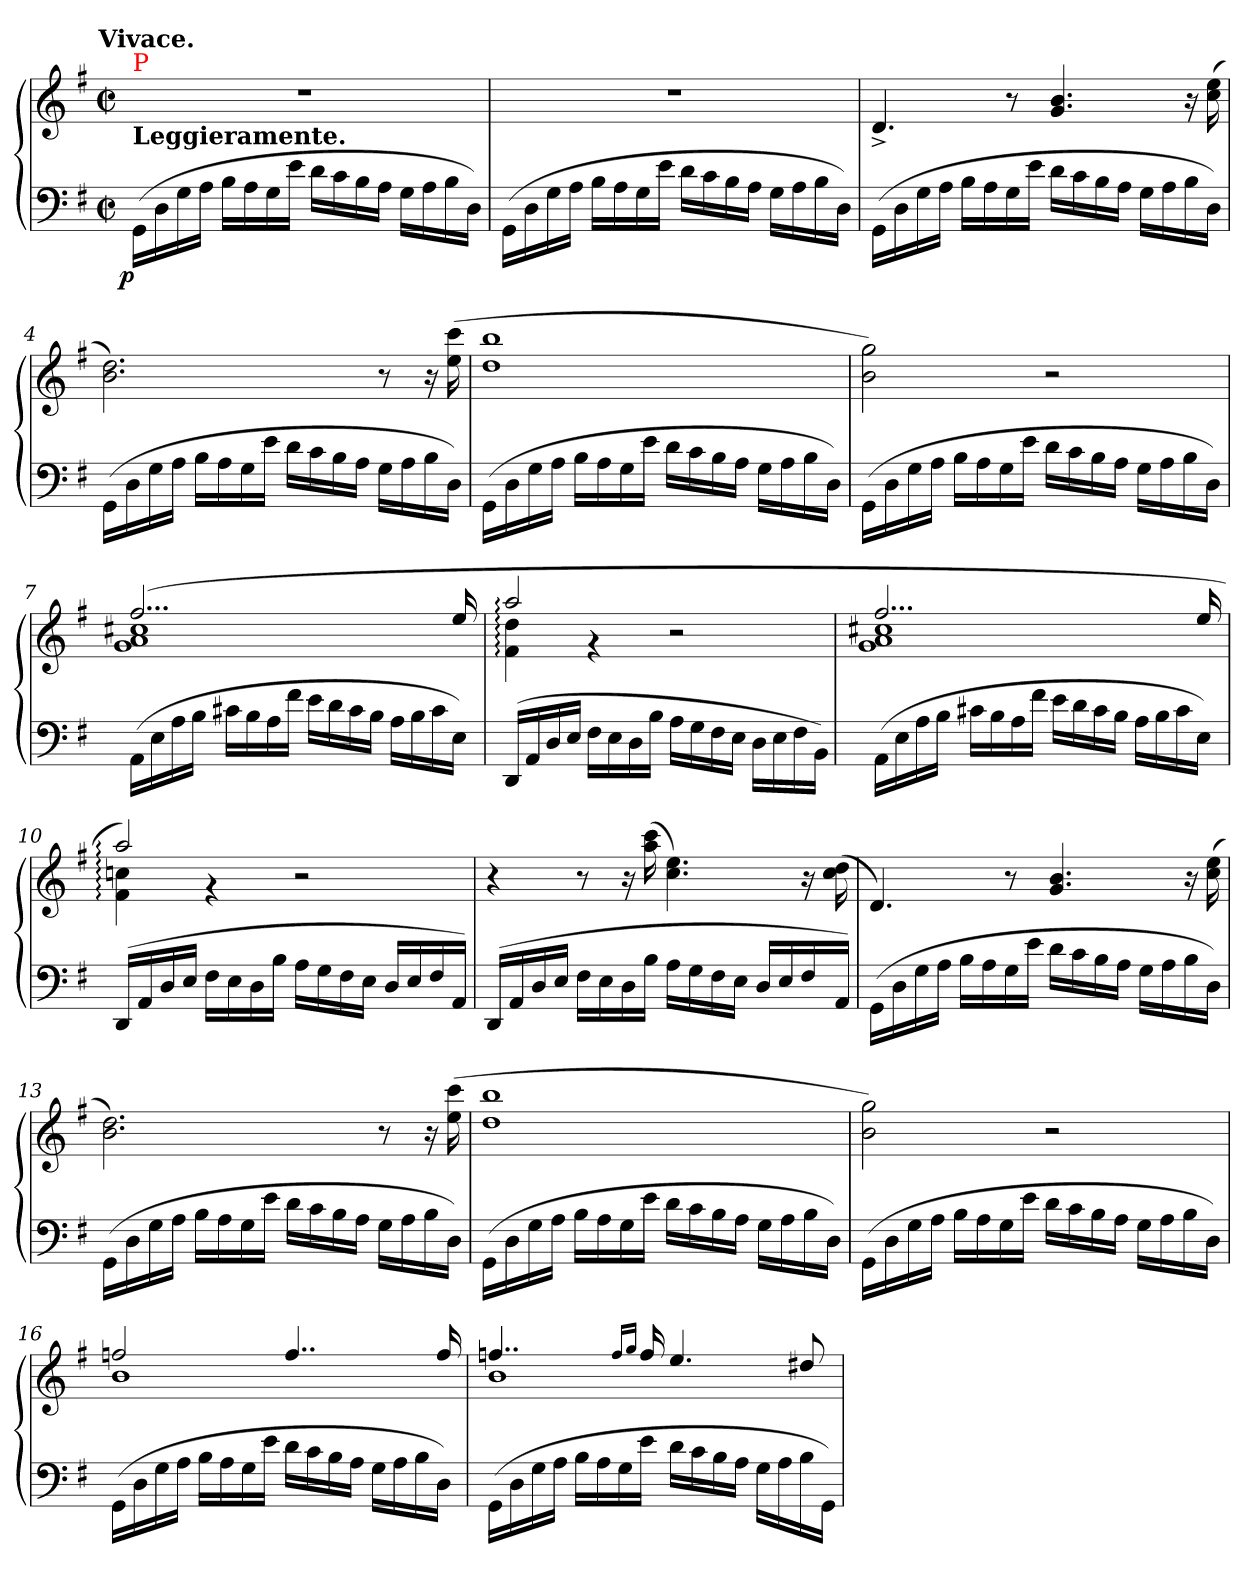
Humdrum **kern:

**kern	**kern	**dynam
*part1	*part1	*part1
*staff2	*staff1	*staff1/2
*clefF4	*clefG2	*
*k[f#]	*k[f#]	*
*G:	*G:	*
!!LO:TX:omd:t=Vivace.
*M2/2	*M2/2	*
*met(c|)	*met(c|)	*
*MM148	*MM148	*
=1	=1	=1
!	!LO:TX:a:color=red:t=P	!
!LO:TX:a:B:t=Leggieramente.	!	!
!	!	!LO:DY:b=2:rj
(>16GGLL	1rdd	p
16D	.	.
16G	.	.
16AJJ	.	.
16BLL	.	.
16A	.	.
16G	.	.
16eJJ	.	.
16dLL	.	.
16c	.	.
16B	.	.
16AJJ	.	.
16GLL	.	.
16A	.	.
16B	.	.
16DJJ)	.	.
=2	=2	=2
(>16GGLL	1rdd	.
16D	.	.
16G	.	.
16AJJ	.	.
16BLL	.	.
16A	.	.
16G	.	.
16eJJ	.	.
16dLL	.	.
16c	.	.
16B	.	.
16AJJ	.	.
16GLL	.	.
16A	.	.
16B	.	.
16DJJ)	.	.
=3	=3	=3
(>16GGLL	4.d^	.
16D	.	.
16G	.	.
16AJJ	.	.
16BLL	.	.
16A	.	.
16G	8r	.
16eJJ	.	.
16dLL	4.b 4.g	.
16c	.	.
16B	.	.
16AJJ	.	.
16GLL	.	.
16A	.	.
16B	16r	.
16DJJ)	(>16ee 16cc	.
=4	=4	=4
(>16GGLL	2.dd 2.b)	.
16D	.	.
16G	.	.
16AJJ	.	.
16BLL	.	.
16A	.	.
16G	.	.
16eJJ	.	.
16dLL	.	.
16c	.	.
16B	.	.
16AJJ	.	.
16GLL	8r	.
16A	.	.
16B	16r	.
16DJJ)	(>16ccc 16ee	.
=5	=5	=5
(>16GGLL	1bb 1dd	.
16D	.	.
16G	.	.
16AJJ	.	.
16BLL	.	.
16A	.	.
16G	.	.
16eJJ	.	.
16dLL	.	.
16c	.	.
16B	.	.
16AJJ	.	.
16GLL	.	.
16A	.	.
16B	.	.
16DJJ)	.	.
=6	=6	=6
(>16GGLL	2gg 2b)	.
16D	.	.
16G	.	.
16AJJ	.	.
16BLL	.	.
16A	.	.
16G	.	.
16eJJ	.	.
16dLL	2r	.
16c	.	.
16B	.	.
16AJJ	.	.
16GLL	.	.
16A	.	.
16B	.	.
16DJJ)	.	.
=7	=7	=7
*	*^	*
(>16AALL	(>2...ff#	1cc#X 1a 1g	.
16E	.	.	.
16A	.	.	.
16BJJ	.	.	.
16c#XLL	.	.	.
16B	.	.	.
16A	.	.	.
16f#JJ	.	.	.
16eLL	.	.	.
16d	.	.	.
16c#	.	.	.
16BJJ	.	.	.
16ALL	.	.	.
16B	.	.	.
16c#	.	.	.
16EJJ)	16ee	.	.
=8	=8	=8	=8
(>16DDLL	2aa:	4dd: 4f#:	.
16AA	.	.	.
16D	.	.	.
16EJJ	.	.	.
16F#LL	.	4r	.
16E	.	.	.
16D	.	.	.
16BJJ	.	.	.
16ALL	2ryy	2r	.
16G	.	.	.
16F#	.	.	.
16EJJ	.	.	.
16DLL	.	.	.
16E	.	.	.
16F#	.	.	.
16BBJJ)	.	.	.
=9	=9	=9	=9
(>16AALL	2...ff#	1cc#X 1a 1g	.
16E	.	.	.
16A	.	.	.
16BJJ	.	.	.
16c#XLL	.	.	.
16B	.	.	.
16A	.	.	.
16f#JJ	.	.	.
16eLL	.	.	.
16d	.	.	.
16c#	.	.	.
16BJJ	.	.	.
16ALL	.	.	.
16B	.	.	.
16c#	.	.	.
16EJJ)	16ee	.	.
=10	=10	=10	=10
(>16DDLL	2aa:)	4ccn: 4f#:	.
16AA	.	.	.
16D	.	.	.
16EJJ	.	.	.
16F#LL	.	4r	.
16E	.	.	.
16D	.	.	.
16BJJ	.	.	.
16ALL	2ryy	2r	.
16G	.	.	.
16F#	.	.	.
16EJJ	.	.	.
16DLL	.	.	.
16E	.	.	.
16F#	.	.	.
16AAJJ)	.	.	.
*	*v	*v	*
=11	=11	=11
(>16DDLL	4r	.
16AA	.	.
16D	.	.
16EJJ	.	.
16F#LL	8r	.
16E	.	.
16D	16r	.
16BJJ	(>16ccc 16aa	.
16ALL	4.ee 4.cc)	.
16G	.	.
16F#	.	.
16EJJ	.	.
16DLL	.	.
16E	.	.
16F#	16r	.
16AAJJ)	(>16dd\ 16cc\	.
=12	=12	=12
(>16GGLL	4.d)	.
16D	.	.
16G	.	.
16AJJ	.	.
16BLL	.	.
16A	.	.
16G	8r	.
16eJJ	.	.
16dLL	4.b 4.g	.
16c	.	.
16B	.	.
16AJJ	.	.
16GLL	.	.
16A	.	.
16B	16r	.
16DJJ)	(>16ee 16cc	.
=13	=13	=13
(>16GGLL	2.dd 2.b)	.
16D	.	.
16G	.	.
16AJJ	.	.
16BLL	.	.
16A	.	.
16G	.	.
16eJJ	.	.
16dLL	.	.
16c	.	.
16B	.	.
16AJJ	.	.
16GLL	8r	.
16A	.	.
16B	16r	.
16DJJ)	(>16ccc 16ee	.
=14	=14	=14
(>16GGLL	1bb 1dd	.
16D	.	.
16G	.	.
16AJJ	.	.
16BLL	.	.
16A	.	.
16G	.	.
16eJJ	.	.
16dLL	.	.
16c	.	.
16B	.	.
16AJJ	.	.
16GLL	.	.
16A	.	.
16B	.	.
16DJJ)	.	.
=15	=15	=15
(>16GGLL	2gg 2b)	.
16D	.	.
16G	.	.
16AJJ	.	.
16BLL	.	.
16A	.	.
16G	.	.
16eJJ	.	.
16dLL	2r	.
16c	.	.
16B	.	.
16AJJ	.	.
16GLL	.	.
16A	.	.
16B	.	.
16DJJ)	.	.
=16	=16	=16
*	*^	*
(>16GGLL	2ffn	1b	.
16D	.	.	.
16G	.	.	.
16AJJ	.	.	.
16BLL	.	.	.
16A	.	.	.
16G	.	.	.
16eJJ	.	.	.
16dLL	4..ff	.	.
16c	.	.	.
16B	.	.	.
16AJJ	.	.	.
16GLL	.	.	.
16A	.	.	.
16B	.	.	.
16DJJ)	16ff	.	.
=17	=17	=17	=17
(>16GGLL	4..ffn	1b	.
16D	.	.	.
16G	.	.	.
16AJJ	.	.	.
16BLL	.	.	.
16A	.	.	.
16G	.	.	.
.	16qqff/LL	.	.
.	16qqgg/JJ	.	.
16eJJ	16ff	.	.
16dLL	4.ee	.	.
16c	.	.	.
16B	.	.	.
16AJJ	.	.	.
16GLL	.	.	.
16A	.	.	.
16B	8dd#X	.	.
16GGJJ)	.	.	.
*	*v	*v	*
=	=	=
*-	*-	*-
